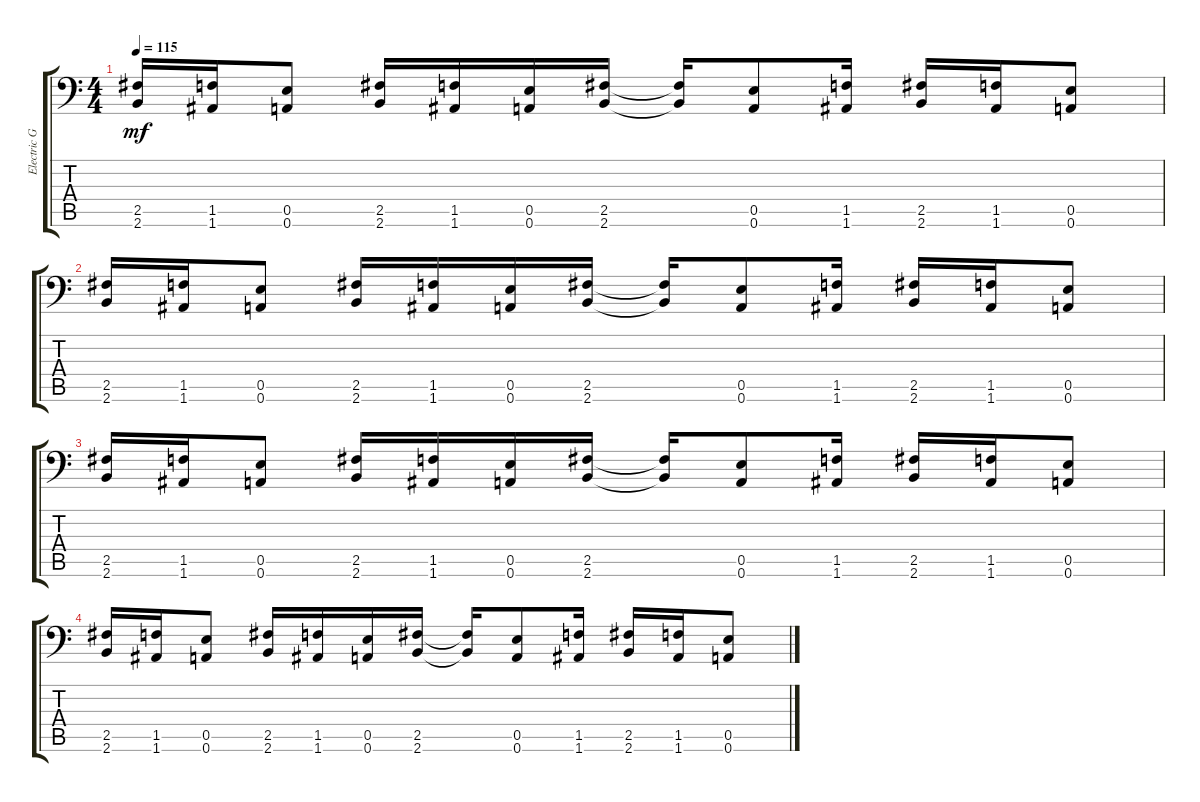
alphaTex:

\track ("Electric Guitar III <葵>" "Electric G") {instrument distortionguitar}
\staff {score tabs}
\tuning (B3 Gb3 D3 A2 E2 A1) {hide}
\ts (4 4)
\tempo 115
\clef f4
\ks c
(2.5 2.6).16{dy mf} (1.5 1.6).16 (0.5 0.6).8 (2.5 2.6).16 (1.5 1.6).16 (0.5 0.6).16 (2.5 2.6).16 (2.5{t} 2.6{t}).16 (0.5 0.6).8 (1.5 1.6).16 (2.5 2.6).16 (1.5 1.6).16 (0.5 0.6).8 |
(2.5 2.6).16 (1.5 1.6).16 (0.5 0.6).8 (2.5 2.6).16 (1.5 1.6).16 (0.5 0.6).16 (2.5 2.6).16 (2.5{t} 2.6{t}).16 (0.5 0.6).8 (1.5 1.6).16 (2.5 2.6).16 (1.5 1.6).16 (0.5 0.6).8 |
(2.5 2.6).16 (1.5 1.6).16 (0.5 0.6).8 (2.5 2.6).16 (1.5 1.6).16 (0.5 0.6).16 (2.5 2.6).16 (2.5{t} 2.6{t}).16 (0.5 0.6).8 (1.5 1.6).16 (2.5 2.6).16 (1.5 1.6).16 (0.5 0.6).8 |
(2.5 2.6).16 (1.5 1.6).16 (0.5 0.6).8 (2.5 2.6).16 (1.5 1.6).16 (0.5 0.6).16 (2.5 2.6).16 (2.5{t} 2.6{t}).16 (0.5 0.6).8 (1.5 1.6).16 (2.5 2.6).16 (1.5 1.6).16 (0.5 0.6).8
